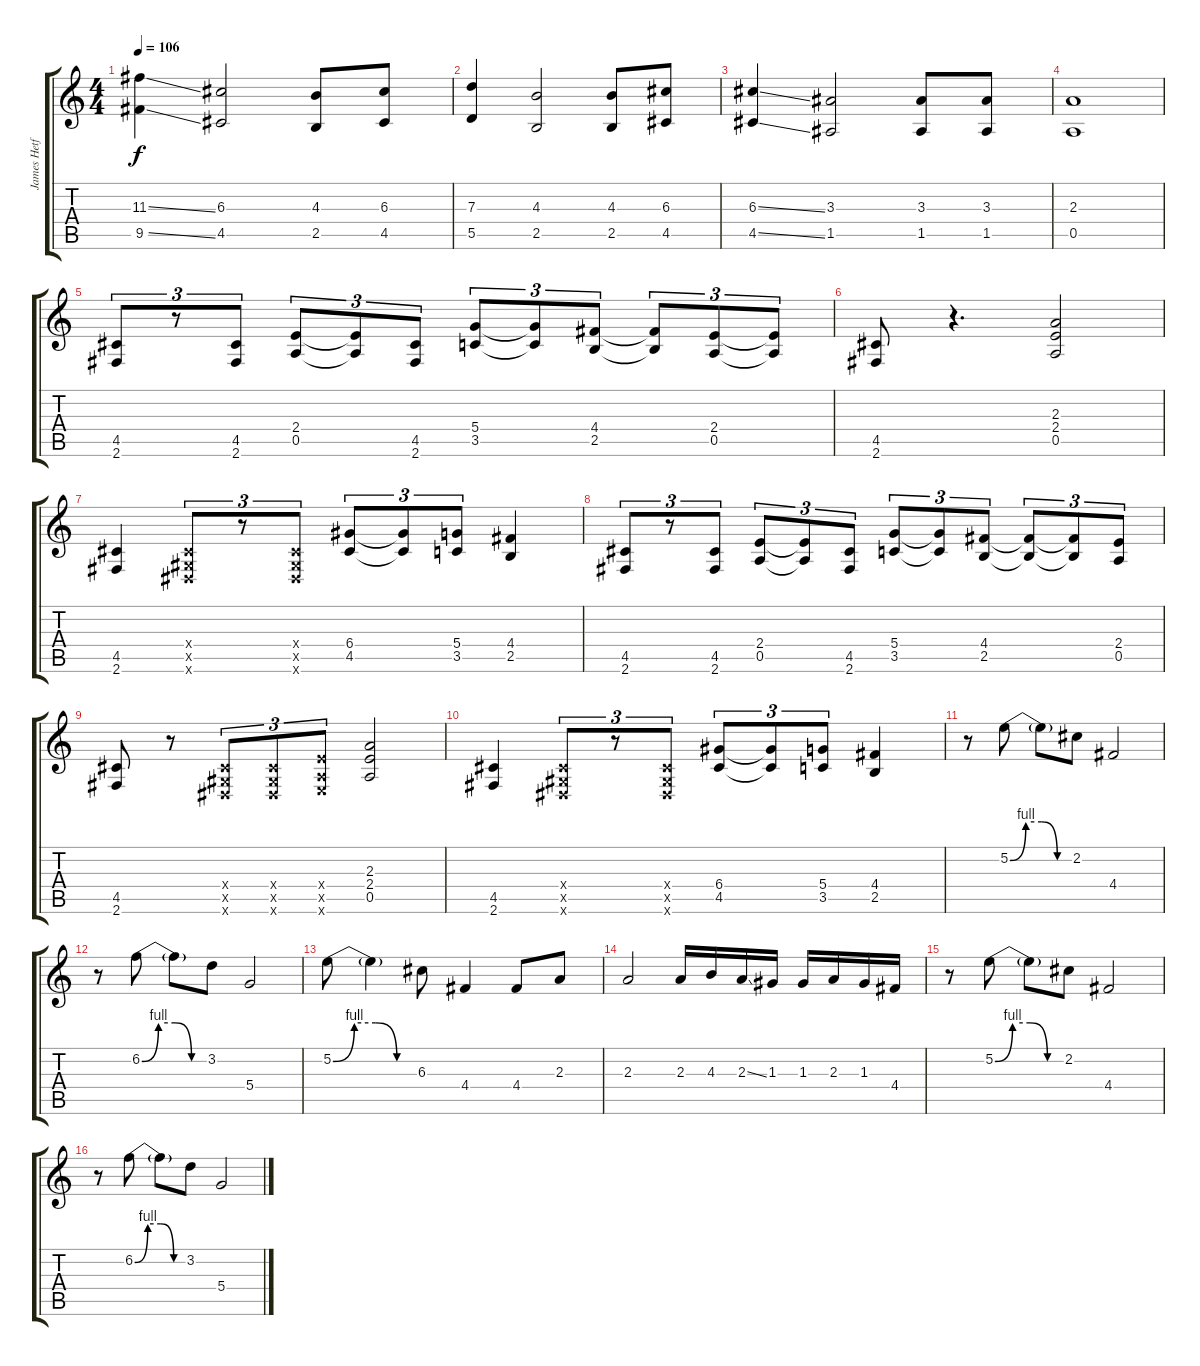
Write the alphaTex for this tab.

\track ("James Hetfield" "James Hetf") {instrument distortionguitar}
\staff {score tabs}
\tuning (E4 B3 G3 D3 A2 E2) {hide}
\ts (4 4)
\tempo 106
\clef g2
\ks c
(11.3{ss} 9.5{ss}).4{dy f} (6.3 4.5).2 (4.3 2.5).8 (6.3 4.5).8 |
(7.3 5.5).4 (4.3 2.5).2 (4.3 2.5).8 (6.3 4.5).8 |
(6.3{ss} 4.5{ss}).4 (3.3 1.5).2 (3.3 1.5).8 (3.3 1.5).8 |
(2.3 0.5).1 |
(4.5 2.6).8{tu (3 2)} r.8{tu (3 2)} (4.5 2.6).8{tu (3 2)} (2.4 0.5).8{tu (3 2)} (2.4{t} 0.5{t}).8{tu (3 2)} (4.5 2.6).8{tu (3 2)} (5.4 3.5).8{tu (3 2)} (5.4{t} 3.5{t}).8{tu (3 2)} (4.4 2.5).8{tu (3 2)} (4.4{t} 2.5{t}).8{tu (3 2)} (2.4 0.5).8{tu (3 2)} (2.4{t} 0.5{t}).8{tu (3 2)} |
(4.5 2.6).8 r.4{d} (2.3 2.4 0.5).2 |
(4.5 2.6).4 (-1.4{x} -1.5{x} -1.6{x}).8{tu (3 2)} r.8{tu (3 2)} (-1.4{x} -1.5{x} -1.6{x}).8{tu (3 2)} (6.4 4.5).8{tu (3 2)} (6.4{t} 4.5{t}).8{tu (3 2)} (5.4 3.5).8{tu (3 2)} (4.4 2.5).4 |
(4.5 2.6).8{tu (3 2)} r.8{tu (3 2)} (4.5 2.6).8{tu (3 2)} (2.4 0.5).8{tu (3 2)} (2.4{t} 0.5{t}).8{tu (3 2)} (4.5 2.6).8{tu (3 2)} (5.4 3.5).8{tu (3 2)} (5.4{t} 3.5{t}).8{tu (3 2)} (4.4 2.5).8{tu (3 2)} (4.4{t} 2.5{t}).8{tu (3 2)} (4.4{t} 2.5{t}).8{tu (3 2)} (2.4 0.5).8{tu (3 2)} |
(4.5 2.6).8 r.8 (-1.4{x} -1.5{x} -1.6{x}).8{tu (3 2)} (-1.4{x} -1.5{x} -1.6{x}).8{tu (3 2)} (2.4{x} 0.5{x} 0.6{x}).8{tu (3 2)} (2.3 2.4 0.5).2 |
(4.5 2.6).4 (-1.4{x} -1.5{x} -1.6{x}).8{tu (3 2)} r.8{tu (3 2)} (-1.4{x} -1.5{x} -1.6{x}).8{tu (3 2)} (6.4 4.5).8{tu (3 2)} (6.4{t} 4.5{t}).8{tu (3 2)} (5.4 3.5).8{tu (3 2)} (4.4 2.5).4 |
r.8 5.2{be (custom 0 0 15 4 30 4 45 0 60 0)}.8 5.2{t}.8 2.2.8 4.4.2 |
r.8 6.2{be (custom 0 0 15 4 30 4 45 0 60 0)}.8 6.2{t}.8 3.2.8 5.4.2 |
5.2{be (custom 0 0 15 4 30 4 45 0 60 0)}.8 5.2{t}.4 6.3.8 4.4.4 4.4.8 2.3.8 |
2.3.2 2.3.16 4.3.16 2.3{ss}.16 1.3.16 1.3.16 2.3.16 1.3.16 4.4.16 |
r.8 5.2{be (custom 0 0 15 4 30 4 45 0 60 0)}.8 5.2{t}.8 2.2.8 4.4.2 |
r.8 6.2{be (custom 0 0 15 4 30 4 45 0 60 0)}.8 6.2{t}.8 3.2.8 5.4.2
